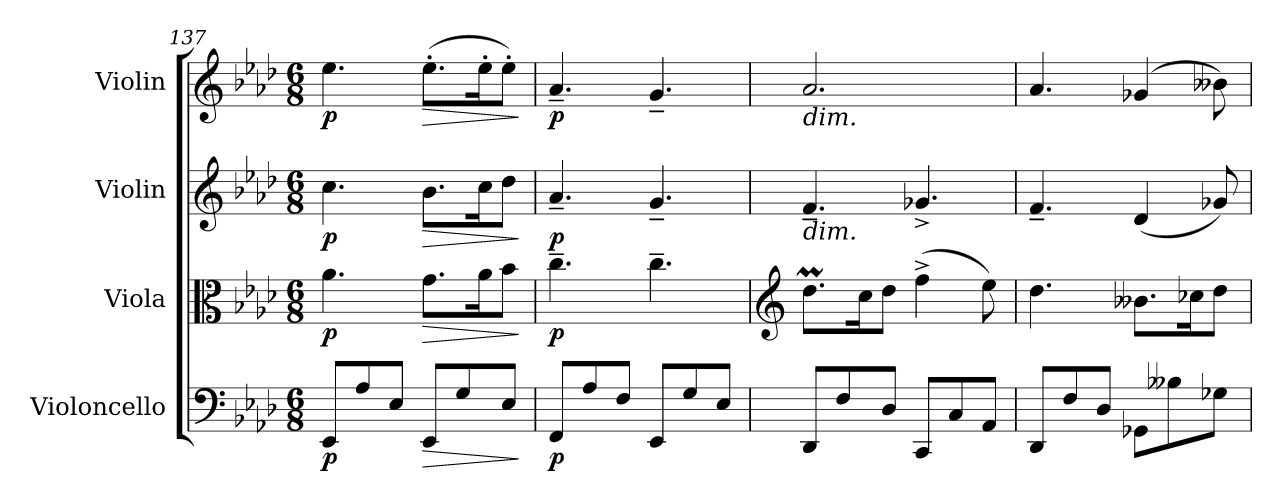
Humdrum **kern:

**kern	**dynam	**kern	**dynam	**kern	**dynam	**kern	**dynam
*part4	*part4	*part3	*part3	*part2	*part2	*part1	*part1
*staff4	*staff4	*staff3	*staff3	*staff2	*staff2	*staff1	*staff1
*I"Violoncello	*	*I"Viola	*	*I"Violin	*	*I"Violin	*
*I'Vc.	*	*I'Vla.	*	*I'Vln.	*	*I'Vln.	*
*clefF4	*	*clefC3	*	*clefG2	*	*clefG2	*
*k[b-e-a-d-]	*	*k[b-e-a-d-]	*	*k[b-e-a-d-]	*	*k[b-e-a-d-]	*
*M6/8	*	*M6/8	*	*M6/8	*	*M6/8	*
=137	=137	=137	=137	=137	=137	=137	=137
!	!LO:DY:b	!	!LO:DY:b	!	!LO:DY:b	!	!LO:DY:b
8EE-/L	p	4.a-\	p	4.cc\	p	4.ee-\	p
8A-/	.	.	.	.	.	.	.
8E-/J	.	.	.	.	.	.	.
!	!LO:HP:b	!	!LO:HP:b	!	!LO:HP:b	!	!LO:HP:b
8EE-/L	>	8.g\L	>	8.b-\L	>	(>8.ee-'\L	>
8G/	.	.	.	.	.	.	.
.	.	16a-\K	.	16cc\K	.	16ee-'\K	.
8E-/J	.	8b-\J	.	8dd-\J	.	8ee-'\J)	.
.	]	.	]	.	]	.	]
=138	=138	=138	=138	=138	=138	=138	=138
!	!LO:DY:b	!	!LO:DY:b	!	!LO:DY:b	!	!LO:DY:b
8FF/L	p	4.cc~\	p	4.a-~/	p	4.a-~/	p
8A-/	.	.	.	.	.	.	.
8F/J	.	.	.	.	.	.	.
8EE-/L	.	4.cc~\	.	4.g~/	.	4.g~/	.
8G/	.	.	.	.	.	.	.
8E-/J	.	.	.	.	.	.	.
=139	=139	=139	=139	=139	=139	=139	=139
*	*	*clefG2	*	*	*	*	*
!	!	!	!	!	!	!LO:TX:b:i:t=dim.	!
!	!	!	!	!LO:TX:b:i:t=dim.	!	!	!
8DD-/L	.	8.dd-M\L	.	4.f~/	.	2.a-/	.
8F/	.	.	.	.	.	.	.
.	.	16cc\K	.	.	.	.	.
8D-/J	.	8dd-\J	.	.	.	.	.
8CC/L	.	(>4ff^\	.	4.g-X^/	.	.	.
8C/	.	.	.	.	.	.	.
8AA-/J	.	8ee-\)	.	.	.	.	.
=140	=140	=140	=140	=140	=140	=140	=140
8DD-/L	.	4.dd-\	.	4.f~/	.	4.a-/	.
8F/	.	.	.	.	.	.	.
8D-/J	.	.	.	.	.	.	.
8GG-X\L	.	8.b--X\L	.	(<4d-/	.	(>4g-X/	.
8B--X\	.	.	.	.	.	.	.
.	.	16cc-X\K	.	.	.	.	.
8G-X\J	.	8dd-\J	.	8g-X/)	.	8b--X\)	.
=	=	=	=	=	=	=	=
*-	*-	*-	*-	*-	*-	*-	*-
